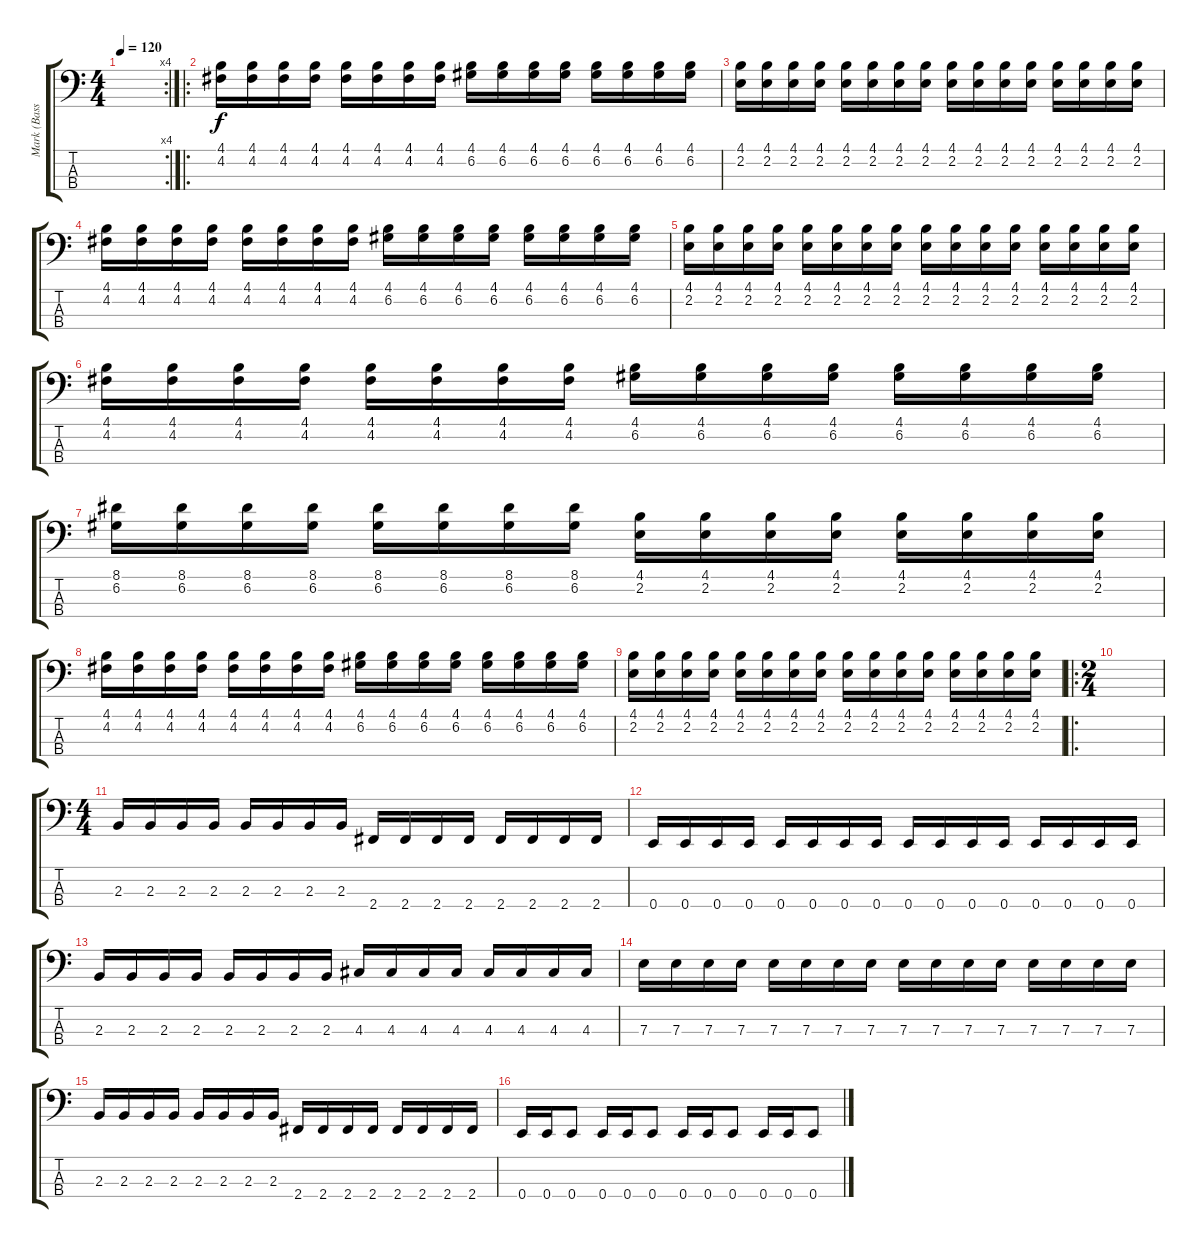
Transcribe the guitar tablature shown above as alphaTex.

\track ("Mark (Bass)" "Mark (Bass") {instrument electricbasspick}
\staff {score tabs}
\tuning (G2 D2 A1 E1) {hide}
\rc 4
\ts (4 4)
\tempo 120
\clef f4
\ks c
|
\ro
(4.1 4.2).16 (4.1 4.2).16 (4.1 4.2).16 (4.1 4.2).16 (4.1 4.2).16 (4.1 4.2).16 (4.1 4.2).16 (4.1 4.2).16 (4.1 6.2).16 (4.1 6.2).16 (4.1 6.2).16 (4.1 6.2).16 (4.1 6.2).16 (4.1 6.2).16 (4.1 6.2).16 (4.1 6.2).16 |
(4.1 2.2).16 (4.1 2.2).16 (4.1 2.2).16 (4.1 2.2).16 (4.1 2.2).16 (4.1 2.2).16 (4.1 2.2).16 (4.1 2.2).16 (4.1 2.2).16 (4.1 2.2).16 (4.1 2.2).16 (4.1 2.2).16 (4.1 2.2).16 (4.1 2.2).16 (4.1 2.2).16 (4.1 2.2).16 |
(4.1 4.2).16 (4.1 4.2).16 (4.1 4.2).16 (4.1 4.2).16 (4.1 4.2).16 (4.1 4.2).16 (4.1 4.2).16 (4.1 4.2).16 (4.1 6.2).16 (4.1 6.2).16 (4.1 6.2).16 (4.1 6.2).16 (4.1 6.2).16 (4.1 6.2).16 (4.1 6.2).16 (4.1 6.2).16 |
(4.1 2.2).16 (4.1 2.2).16 (4.1 2.2).16 (4.1 2.2).16 (4.1 2.2).16 (4.1 2.2).16 (4.1 2.2).16 (4.1 2.2).16 (4.1 2.2).16 (4.1 2.2).16 (4.1 2.2).16 (4.1 2.2).16 (4.1 2.2).16 (4.1 2.2).16 (4.1 2.2).16 (4.1 2.2).16 |
(4.1 4.2).16 (4.1 4.2).16 (4.1 4.2).16 (4.1 4.2).16 (4.1 4.2).16 (4.1 4.2).16 (4.1 4.2).16 (4.1 4.2).16 (4.1 6.2).16 (4.1 6.2).16 (4.1 6.2).16 (4.1 6.2).16 (4.1 6.2).16 (4.1 6.2).16 (4.1 6.2).16 (4.1 6.2).16 |
(8.1 6.2).16 (8.1 6.2).16 (8.1 6.2).16 (8.1 6.2).16 (8.1 6.2).16 (8.1 6.2).16 (8.1 6.2).16 (8.1 6.2).16 (4.1 2.2).16 (4.1 2.2).16 (4.1 2.2).16 (4.1 2.2).16 (4.1 2.2).16 (4.1 2.2).16 (4.1 2.2).16 (4.1 2.2).16 |
(4.1 4.2).16 (4.1 4.2).16 (4.1 4.2).16 (4.1 4.2).16 (4.1 4.2).16 (4.1 4.2).16 (4.1 4.2).16 (4.1 4.2).16 (4.1 6.2).16 (4.1 6.2).16 (4.1 6.2).16 (4.1 6.2).16 (4.1 6.2).16 (4.1 6.2).16 (4.1 6.2).16 (4.1 6.2).16 |
(4.1 2.2).16 (4.1 2.2).16 (4.1 2.2).16 (4.1 2.2).16 (4.1 2.2).16 (4.1 2.2).16 (4.1 2.2).16 (4.1 2.2).16 (4.1 2.2).16 (4.1 2.2).16 (4.1 2.2).16 (4.1 2.2).16 (4.1 2.2).16 (4.1 2.2).16 (4.1 2.2).16 (4.1 2.2).16 |
\ro
\ts (2 4)
|
\ts (4 4)
2.3.16 2.3.16 2.3.16 2.3.16 2.3.16 2.3.16 2.3.16 2.3.16 2.4.16 2.4.16 2.4.16 2.4.16 2.4.16 2.4.16 2.4.16 2.4.16 |
0.4.16 0.4.16 0.4.16 0.4.16 0.4.16 0.4.16 0.4.16 0.4.16 0.4.16 0.4.16 0.4.16 0.4.16 0.4.16 0.4.16 0.4.16 0.4.16 |
2.3.16 2.3.16 2.3.16 2.3.16 2.3.16 2.3.16 2.3.16 2.3.16 4.3.16 4.3.16 4.3.16 4.3.16 4.3.16 4.3.16 4.3.16 4.3.16 |
7.3.16 7.3.16 7.3.16 7.3.16 7.3.16 7.3.16 7.3.16 7.3.16 7.3.16 7.3.16 7.3.16 7.3.16 7.3.16 7.3.16 7.3.16 7.3.16 |
2.3.16 2.3.16 2.3.16 2.3.16 2.3.16 2.3.16 2.3.16 2.3.16 2.4.16 2.4.16 2.4.16 2.4.16 2.4.16 2.4.16 2.4.16 2.4.16 |
0.4.16 0.4.16 0.4.8 0.4.16 0.4.16 0.4.8 0.4.16 0.4.16 0.4.8 0.4.16 0.4.16 0.4.8
